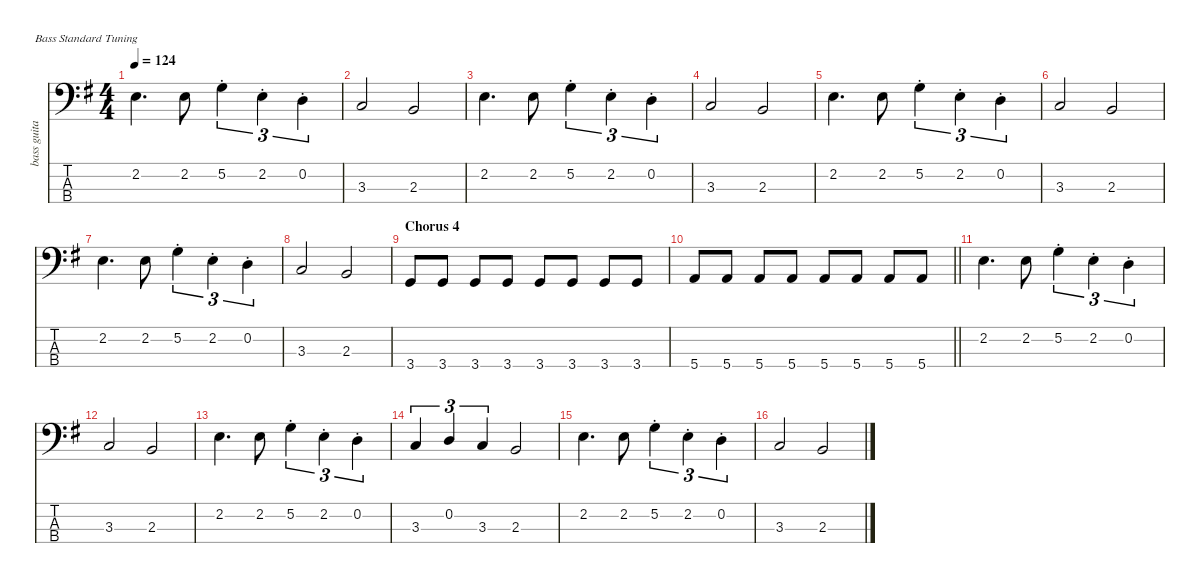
\defaultSystemsLayout 4
\hideDynamics
\bracketExtendMode nobrackets
\otherSystemsTrackNameOrientation horizontal
\track ("bass guitar" "bass guita") {instrument electricbassfinger}
\staff {score tabs}
\tuning (G2 D2 A1 E1)
\ts (4 4)
\tempo 124
\clef f4
\scale
1.11728
\ks eminor
2.2{acc forcenatural}.4{d dy ff beam Down} 2.2{acc forcenatural}.8{beam Down} 5.2{st acc forcenatural}.4{tu (3 2) beam Down} 2.2{st acc forcenatural}.4{tu (3 2) beam Down} 0.2{st acc forcenatural}.4{tu (3 2) beam Down} |
\scale
0.960908 3.3{acc forcenatural}.2{beam Up} 2.3{acc forcenatural}.2{beam Up} |
\scale
0.960908 2.2{acc forcenatural}.4{d beam Down} 2.2{acc forcenatural}.8{beam Down} 5.2{st acc forcenatural}.4{tu (3 2) beam Down} 2.2{st acc forcenatural}.4{tu (3 2) beam Down} 0.2{st acc forcenatural}.4{tu (3 2) beam Down} |
\scale
0.960908 3.3{acc forcenatural}.2{beam Up} 2.3{acc forcenatural}.2{beam Up} |
\scale
1.11728 2.2{acc forcenatural}.4{d beam Down} 2.2{acc forcenatural}.8{beam Down} 5.2{st acc forcenatural}.4{tu (3 2) beam Down} 2.2{st acc forcenatural}.4{tu (3 2) beam Down} 0.2{st acc forcenatural}.4{tu (3 2) beam Down} |
\scale
0.960908 3.3{acc forcenatural}.2{beam Up} 2.3{acc forcenatural}.2{beam Up} |
\scale
0.960908 2.2{acc forcenatural}.4{d beam Down} 2.2{acc forcenatural}.8{beam Down} 5.2{st acc forcenatural}.4{tu (3 2) beam Down} 2.2{st acc forcenatural}.4{tu (3 2) beam Down} 0.2{st acc forcenatural}.4{tu (3 2) beam Down} |
\scale
0.960908 3.3{acc forcenatural}.2{beam Up} 2.3{acc forcenatural}.2{beam Up} |
\section ("" "Chorus 4")
\scale
1.11728 3.4{acc forcenatural}.8{beam Up} 3.4{acc forcenatural}.8{beam Up} 3.4{acc forcenatural}.8{beam Up} 3.4{acc forcenatural}.8{beam Up} 3.4{acc forcenatural}.8{beam Up} 3.4{acc forcenatural}.8{beam Up} 3.4{acc forcenatural}.8{beam Up} 3.4{acc forcenatural}.8{beam Up} |
\scale
0.960908
\barLineRight lightlight
5.4{acc forcenatural}.8{beam Up} 5.4{acc forcenatural}.8{beam Up} 5.4{acc forcenatural}.8{beam Up} 5.4{acc forcenatural}.8{beam Up} 5.4{acc forcenatural}.8{beam Up} 5.4{acc forcenatural}.8{beam Up} 5.4{acc forcenatural}.8{beam Up} 5.4{acc forcenatural}.8{beam Up} |
\scale
0.960908 2.2{acc forcenatural}.4{d beam Down} 2.2{acc forcenatural}.8{beam Down} 5.2{st acc forcenatural}.4{tu (3 2) beam Down} 2.2{st acc forcenatural}.4{tu (3 2) beam Down} 0.2{st acc forcenatural}.4{tu (3 2) beam Down} |
\scale
0.960908 3.3{acc forcenatural}.2{beam Up} 2.3{acc forcenatural}.2{beam Up} |
\scale
1.11728 2.2{acc forcenatural}.4{d beam Down} 2.2{acc forcenatural}.8{beam Down} 5.2{st acc forcenatural}.4{tu (3 2) beam Down} 2.2{st acc forcenatural}.4{tu (3 2) beam Down} 0.2{st acc forcenatural}.4{tu (3 2) beam Down} |
\scale
0.960908 3.3{acc forcenatural}.4{tu (3 2) beam Up} 0.2{acc forcenatural}.4{tu (3 2) beam Up} 3.3{acc forcenatural}.4{tu (3 2) beam Up} 2.3{acc forcenatural}.2{beam Up} |
\scale
0.960908 2.2{acc forcenatural}.4{d beam Down} 2.2{acc forcenatural}.8{beam Down} 5.2{st acc forcenatural}.4{tu (3 2) beam Down} 2.2{st acc forcenatural}.4{tu (3 2) beam Down} 0.2{st acc forcenatural}.4{tu (3 2) beam Down} |
\scale
0.960908 3.3{acc forcenatural}.2{beam Up} 2.3{acc forcenatural}.2{beam Up}
